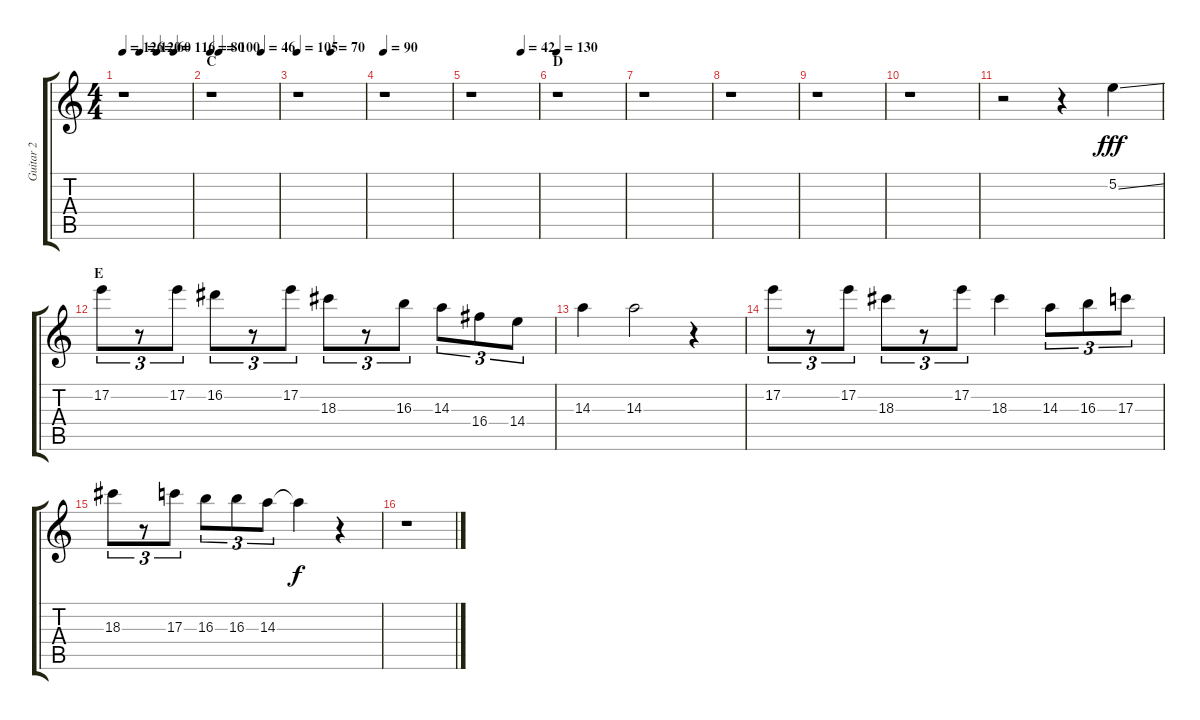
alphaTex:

\track ("Guitar 2" "Guitar 2") {instrument distortionguitar}
\staff {score tabs}
\tuning (E4 B3 G3 D3 A2 E2) {hide}
\ts (4 4)
\tempo 126
\tempo (120 0.25)
\tempo (60 0.5)
\tempo (116 0.75)
\clef g2
\ks c
r.1{dy fff} |
\section ("" "C")
\tempo 80
\tempo (100 0.125)
\tempo (46 0.75)
r.1 |
\tempo 105
\tempo (70 0.5)
r.1 |
\tempo 90
r.1 |
\tempo (42 0.75)
r.1 |
\section ("" "D")
\tempo 130
r.1 |
r.1 |
r.1 |
r.1 |
r.1 |
r.2 r.4 5.2{ss}.4 |
\section ("" "E")
17.2.8{tu (3 2)} r.8{tu (3 2)} 17.2.8{tu (3 2)} 16.2.8{tu (3 2)} r.8{tu (3 2)} 17.2.8{tu (3 2)} 18.3.8{tu (3 2)} r.8{tu (3 2)} 16.3.8{tu (3 2)} 14.3.8{tu (3 2)} 16.4.8{tu (3 2)} 14.4.8{tu (3 2)} |
14.3.4 14.3.2 r.4 |
17.2.8{tu (3 2)} r.8{tu (3 2)} 17.2.8{tu (3 2)} 18.3.8{tu (3 2)} r.8{tu (3 2)} 17.2.8{tu (3 2)} 18.3.4 14.3.8{tu (3 2)} 16.3.8{tu (3 2)} 17.3.8{tu (3 2)} |
18.3.8{tu (3 2)} r.8{tu (3 2)} 17.3.8{tu (3 2)} 16.3.8{tu (3 2)} 16.3.8{tu (3 2)} 14.3.8{tu (3 2)} 14.3{t}.4{dy f} r.4 |
r.1
